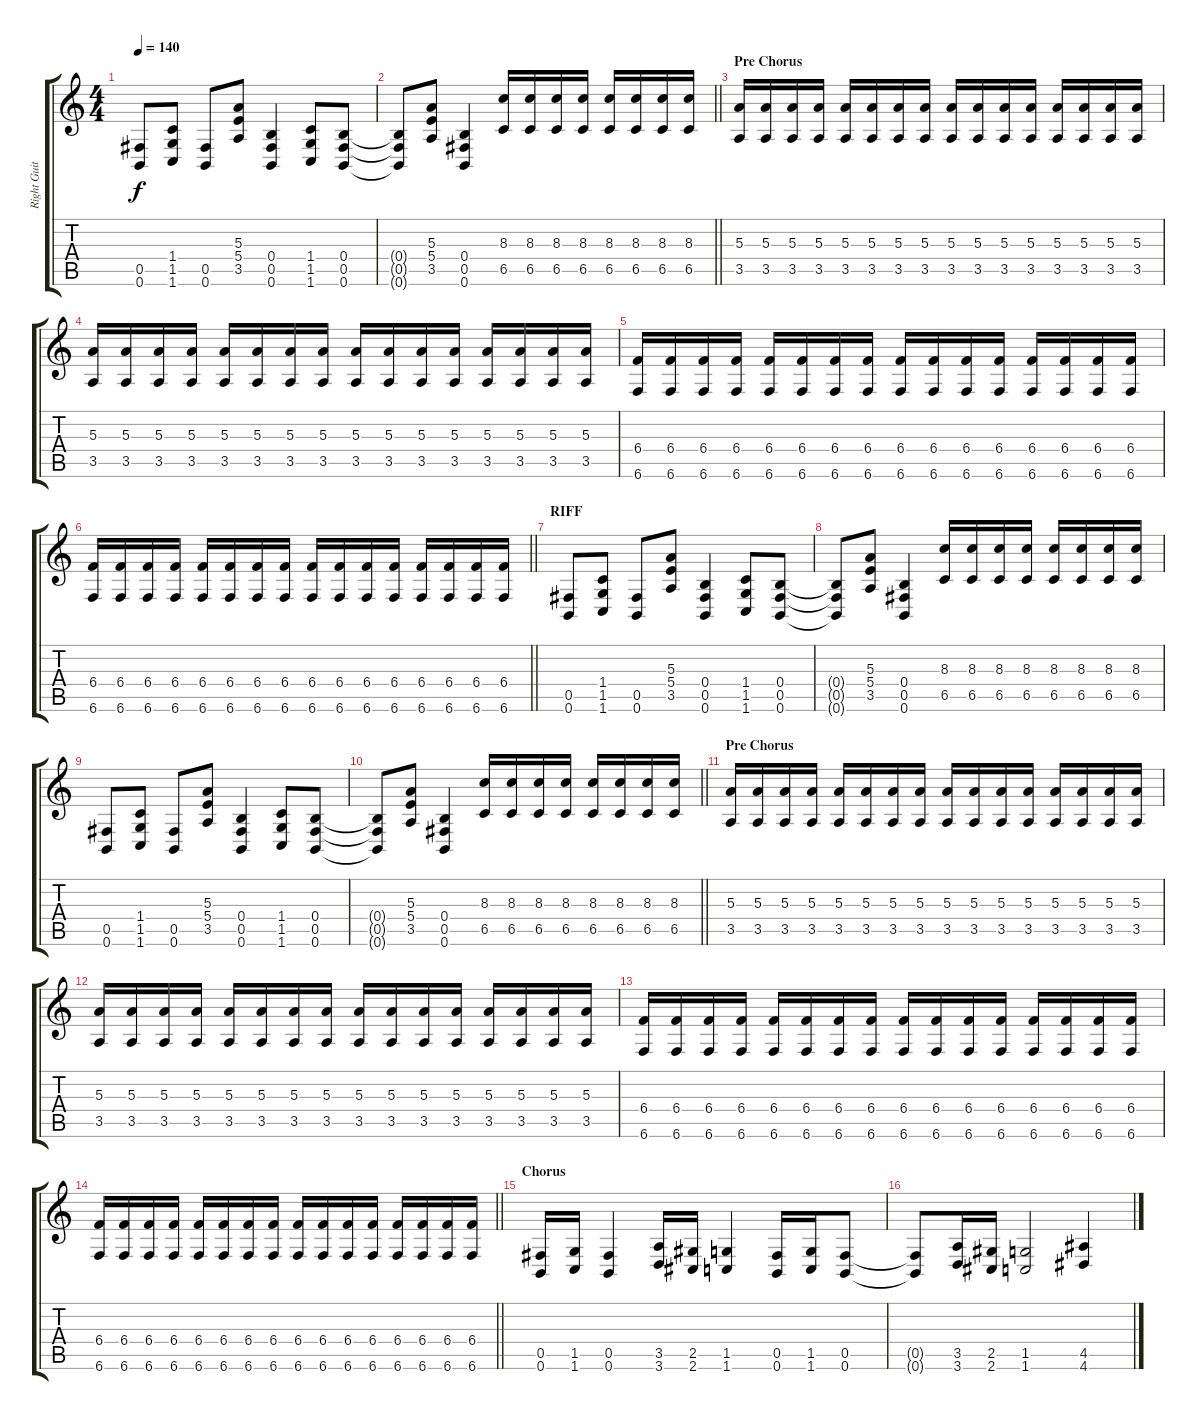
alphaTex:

\track ("Right Guitar" "Right Guit") {instrument distortionguitar}
\staff {score tabs}
\tuning (Db4 Ab3 E3 B2 Gb2 B1) {hide}
\ts (4 4)
\tempo 140
\clef g2
\ks c
(0.5 0.6).8{dy f} (1.4 1.5 1.6).8 (0.5 0.6).8 (5.3 5.4 3.5).8 (0.4 0.5 0.6).4 (1.4 1.5 1.6).8 (0.4 0.5 0.6).8 |
\barLineRight lightlight
(0.4{t} 0.5{t} 0.6{t}).8 (5.3 5.4 3.5).8 (0.4 0.5 0.6).4 (8.3 6.5).16 (8.3 6.5).16 (8.3 6.5).16 (8.3 6.5).16 (8.3 6.5).16 (8.3 6.5).16 (8.3 6.5).16 (8.3 6.5).16 |
\section ("" "Pre Chorus")
(5.3 3.5).16 (5.3 3.5).16 (5.3 3.5).16 (5.3 3.5).16 (5.3 3.5).16 (5.3 3.5).16 (5.3 3.5).16 (5.3 3.5).16 (5.3 3.5).16 (5.3 3.5).16 (5.3 3.5).16 (5.3 3.5).16 (5.3 3.5).16 (5.3 3.5).16 (5.3 3.5).16 (5.3 3.5).16 |
(5.3 3.5).16 (5.3 3.5).16 (5.3 3.5).16 (5.3 3.5).16 (5.3 3.5).16 (5.3 3.5).16 (5.3 3.5).16 (5.3 3.5).16 (5.3 3.5).16 (5.3 3.5).16 (5.3 3.5).16 (5.3 3.5).16 (5.3 3.5).16 (5.3 3.5).16 (5.3 3.5).16 (5.3 3.5).16 |
(6.4 6.6).16 (6.4 6.6).16 (6.4 6.6).16 (6.4 6.6).16 (6.4 6.6).16 (6.4 6.6).16 (6.4 6.6).16 (6.4 6.6).16 (6.4 6.6).16 (6.4 6.6).16 (6.4 6.6).16 (6.4 6.6).16 (6.4 6.6).16 (6.4 6.6).16 (6.4 6.6).16 (6.4 6.6).16 |
\barLineRight lightlight
(6.4 6.6).16 (6.4 6.6).16 (6.4 6.6).16 (6.4 6.6).16 (6.4 6.6).16 (6.4 6.6).16 (6.4 6.6).16 (6.4 6.6).16 (6.4 6.6).16 (6.4 6.6).16 (6.4 6.6).16 (6.4 6.6).16 (6.4 6.6).16 (6.4 6.6).16 (6.4 6.6).16 (6.4 6.6).16 |
\section ("" "RIFF")
(0.5 0.6).8 (1.4 1.5 1.6).8 (0.5 0.6).8 (5.3 5.4 3.5).8 (0.4 0.5 0.6).4 (1.4 1.5 1.6).8 (0.4 0.5 0.6).8 |
(0.4{t} 0.5{t} 0.6{t}).8 (5.3 5.4 3.5).8 (0.4 0.5 0.6).4 (8.3 6.5).16 (8.3 6.5).16 (8.3 6.5).16 (8.3 6.5).16 (8.3 6.5).16 (8.3 6.5).16 (8.3 6.5).16 (8.3 6.5).16 |
(0.5 0.6).8 (1.4 1.5 1.6).8 (0.5 0.6).8 (5.3 5.4 3.5).8 (0.4 0.5 0.6).4 (1.4 1.5 1.6).8 (0.4 0.5 0.6).8 |
\barLineRight lightlight
(0.4{t} 0.5{t} 0.6{t}).8 (5.3 5.4 3.5).8 (0.4 0.5 0.6).4 (8.3 6.5).16 (8.3 6.5).16 (8.3 6.5).16 (8.3 6.5).16 (8.3 6.5).16 (8.3 6.5).16 (8.3 6.5).16 (8.3 6.5).16 |
\section ("" "Pre Chorus")
(5.3 3.5).16 (5.3 3.5).16 (5.3 3.5).16 (5.3 3.5).16 (5.3 3.5).16 (5.3 3.5).16 (5.3 3.5).16 (5.3 3.5).16 (5.3 3.5).16 (5.3 3.5).16 (5.3 3.5).16 (5.3 3.5).16 (5.3 3.5).16 (5.3 3.5).16 (5.3 3.5).16 (5.3 3.5).16 |
(5.3 3.5).16 (5.3 3.5).16 (5.3 3.5).16 (5.3 3.5).16 (5.3 3.5).16 (5.3 3.5).16 (5.3 3.5).16 (5.3 3.5).16 (5.3 3.5).16 (5.3 3.5).16 (5.3 3.5).16 (5.3 3.5).16 (5.3 3.5).16 (5.3 3.5).16 (5.3 3.5).16 (5.3 3.5).16 |
(6.4 6.6).16 (6.4 6.6).16 (6.4 6.6).16 (6.4 6.6).16 (6.4 6.6).16 (6.4 6.6).16 (6.4 6.6).16 (6.4 6.6).16 (6.4 6.6).16 (6.4 6.6).16 (6.4 6.6).16 (6.4 6.6).16 (6.4 6.6).16 (6.4 6.6).16 (6.4 6.6).16 (6.4 6.6).16 |
\barLineRight lightlight
(6.4 6.6).16 (6.4 6.6).16 (6.4 6.6).16 (6.4 6.6).16 (6.4 6.6).16 (6.4 6.6).16 (6.4 6.6).16 (6.4 6.6).16 (6.4 6.6).16 (6.4 6.6).16 (6.4 6.6).16 (6.4 6.6).16 (6.4 6.6).16 (6.4 6.6).16 (6.4 6.6).16 (6.4 6.6).16 |
\section ("" "Chorus")
(0.5 0.6).16 (1.5 1.6).16 (0.5 0.6).4 (3.5 3.6).16 (2.5 2.6).16 (1.5 1.6).4 (0.5 0.6).16 (1.5 1.6).16 (0.5 0.6).8 |
(0.5{t} 0.6{t}).8 (3.5 3.6).16 (2.5 2.6).16 (1.5 1.6).2 (4.5 4.6).4
